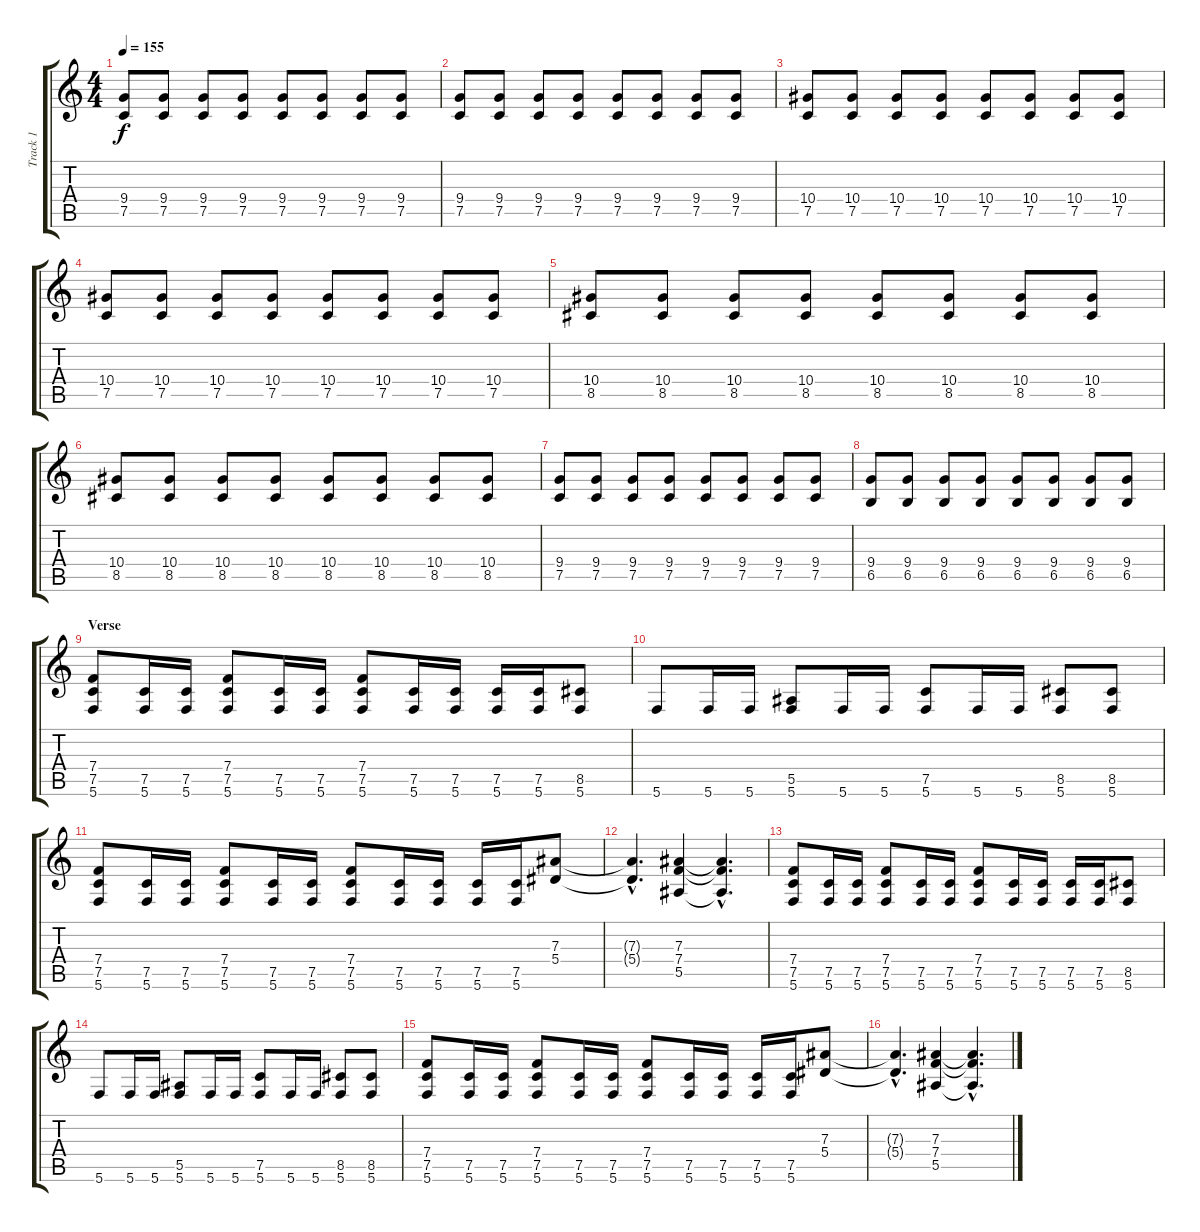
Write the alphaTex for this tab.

\track ("Track 1" "Track 1") {instrument distortionguitar}
\staff {score tabs}
\tuning (C4 G3 Eb3 Bb2 F2 C2) {hide}
\ts (4 4)
\tempo 155
\clef g2
\ks c
(9.4 7.5).8{dy f} (9.4 7.5).8 (9.4 7.5).8 (9.4 7.5).8 (9.4 7.5).8 (9.4 7.5).8 (9.4 7.5).8 (9.4 7.5).8 |
(9.4 7.5).8 (9.4 7.5).8 (9.4 7.5).8 (9.4 7.5).8 (9.4 7.5).8 (9.4 7.5).8 (9.4 7.5).8 (9.4 7.5).8 |
(10.4 7.5).8 (10.4 7.5).8 (10.4 7.5).8 (10.4 7.5).8 (10.4 7.5).8 (10.4 7.5).8 (10.4 7.5).8 (10.4 7.5).8 |
(10.4 7.5).8 (10.4 7.5).8 (10.4 7.5).8 (10.4 7.5).8 (10.4 7.5).8 (10.4 7.5).8 (10.4 7.5).8 (10.4 7.5).8 |
(10.4 8.5).8 (10.4 8.5).8 (10.4 8.5).8 (10.4 8.5).8 (10.4 8.5).8 (10.4 8.5).8 (10.4 8.5).8 (10.4 8.5).8 |
(10.4 8.5).8 (10.4 8.5).8 (10.4 8.5).8 (10.4 8.5).8 (10.4 8.5).8 (10.4 8.5).8 (10.4 8.5).8 (10.4 8.5).8 |
(9.4 7.5).8 (9.4 7.5).8 (9.4 7.5).8 (9.4 7.5).8 (9.4 7.5).8 (9.4 7.5).8 (9.4 7.5).8 (9.4 7.5).8 |
(9.4 6.5).8 (9.4 6.5).8 (9.4 6.5).8 (9.4 6.5).8 (9.4 6.5).8 (9.4 6.5).8 (9.4 6.5).8 (9.4 6.5).8 |
\section ("" "Verse")
(7.4 7.5 5.6).8 (7.5 5.6).16 (7.5 5.6).16 (7.4 7.5 5.6).8 (7.5 5.6).16 (7.5 5.6).16 (7.4 7.5 5.6).8 (7.5 5.6).16 (7.5 5.6).16 (7.5 5.6).16 (7.5 5.6).16 (8.5 5.6).8 |
5.6.8 5.6.16 5.6.16 (5.5 5.6).8 5.6.16 5.6.16 (7.5 5.6).8 5.6.16 5.6.16 (8.5 5.6).8 (8.5 5.6).8 |
(7.4 7.5 5.6).8 (7.5 5.6).16 (7.5 5.6).16 (7.4 7.5 5.6).8 (7.5 5.6).16 (7.5 5.6).16 (7.4 7.5 5.6).8 (7.5 5.6).16 (7.5 5.6).16 (7.5 5.6).16 (7.5 5.6).16 (7.3 5.4).8 |
(7.3{hac t} 5.4{hac t}).4{d} (7.3 7.4 5.5).4 (7.3{hac t} 7.4{hac t} 5.5{hac t}).4{d} |
(7.4 7.5 5.6).8 (7.5 5.6).16 (7.5 5.6).16 (7.4 7.5 5.6).8 (7.5 5.6).16 (7.5 5.6).16 (7.4 7.5 5.6).8 (7.5 5.6).16 (7.5 5.6).16 (7.5 5.6).16 (7.5 5.6).16 (8.5 5.6).8 |
5.6.8 5.6.16 5.6.16 (5.5 5.6).8 5.6.16 5.6.16 (7.5 5.6).8 5.6.16 5.6.16 (8.5 5.6).8 (8.5 5.6).8 |
(7.4 7.5 5.6).8 (7.5 5.6).16 (7.5 5.6).16 (7.4 7.5 5.6).8 (7.5 5.6).16 (7.5 5.6).16 (7.4 7.5 5.6).8 (7.5 5.6).16 (7.5 5.6).16 (7.5 5.6).16 (7.5 5.6).16 (7.3 5.4).8 |
(7.3{hac t} 5.4{hac t}).4{d} (7.3 7.4 5.5).4 (7.3{hac t} 7.4{hac t} 5.5{hac t}).4{d}
